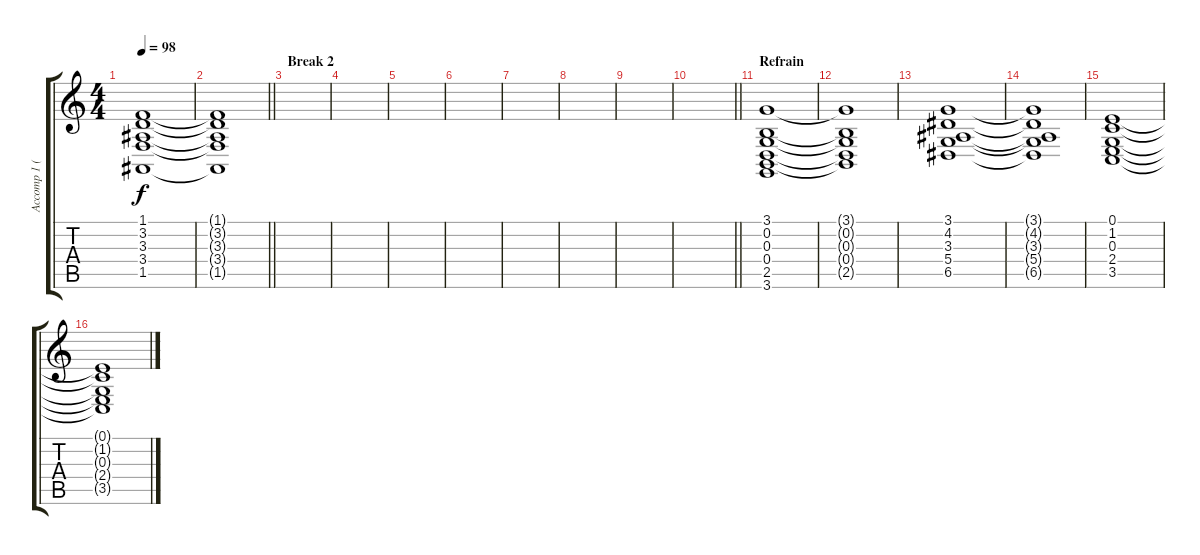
\track ("Accomp 1 (Ld2)" "Accomp 1 (") {instrument lead2sawtooth}
\staff {score tabs}
\tuning (E4 B3 G3 D3 A2 E2) {hide}
\ts (4 4)
\tempo 98
\clef g2
\ks c
(1.1 3.2 3.3 3.4 1.5).1{dy f} |
\barLineRight lightlight
(1.1{t} 3.2{t} 3.3{t} 3.4{t} 1.5{t}).1 |
\section ("" "Break 2")
|
|
|
|
|
|
|
\barLineRight lightlight
|
\section ("" "Refrain")
(3.1 0.2 0.3 0.4 2.5 3.6).1 |
(3.1{t} 0.2{t} 0.3{t} 0.4{t} 2.5{t}).1 |
(3.1 4.2 3.3 5.4 6.5).1 |
(3.1{t} 4.2{t} 3.3{t} 5.4{t} 6.5{t}).1 |
(0.1 1.2 0.3 2.4 3.5).1 |
(0.1{t} 1.2{t} 0.3{t} 2.4{t} 3.5{t}).1
